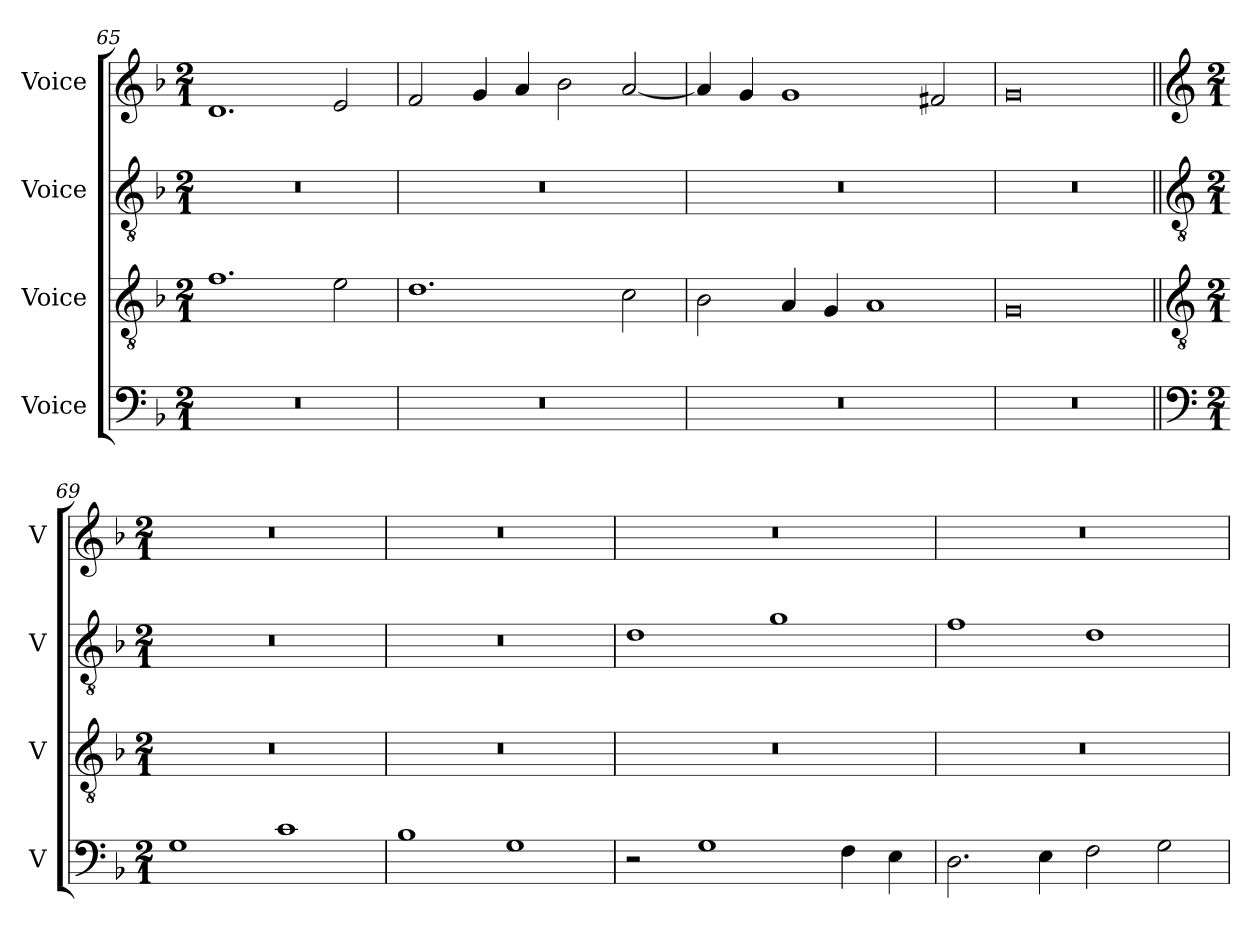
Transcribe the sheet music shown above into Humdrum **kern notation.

**kern	**kern	**kern	**kern
*part4	*part3	*part2	*part1
*staff4	*staff3	*staff2	*staff1
*I"Voice	*I"Voice	*I"Voice	*I"Voice
*I'V	*I'V	*I'V	*I'V
*clefF4	*clefGv2	*clefGv2	*clefG2
*k[b-]	*k[b-]	*k[b-]	*k[b-]
*M2/1	*M2/1	*M2/1	*M2/1
=65	=65	=65	=65
0r	1.f	0r	1.d
.	2e\	.	2e/
!!LO:LB:g=z
=66	=66	=66	=66
0r	1.d	0r	2f/
.	.	.	4g/
.	.	.	4a/
.	.	.	2b-\
.	2c\	.	[2a/
=67	=67	=67	=67
0r	2B-\	0r	4a/]
.	.	.	4g/
.	4A/	.	1g
.	4G/	.	.
.	1A	.	.
.	.	.	2f#X/
=68	=68	=68	=68
0r	0G	0r	0g
=69||	=69||	=69||	=69||
*clefF4	*clefGv2	*clefGv2	*clefG2
*M2/1	*M2/1	*M2/1	*M2/1
1G	0r	0r	0r
1c	.	.	.
!!LO:PB:g=z
=70	=70	=70	=70
1B-	0r	0r	0r
1G	.	.	.
=71	=71	=71	=71
2r	0r	1d	0r
1G	.	.	.
.	.	1g	.
4F\	.	.	.
4E\	.	.	.
=72	=72	=72	=72
2.D\	0r	1f	0r
4E\	.	.	.
2F\	.	1d	.
2G\	.	.	.
=	=	=	=
*-	*-	*-	*-
